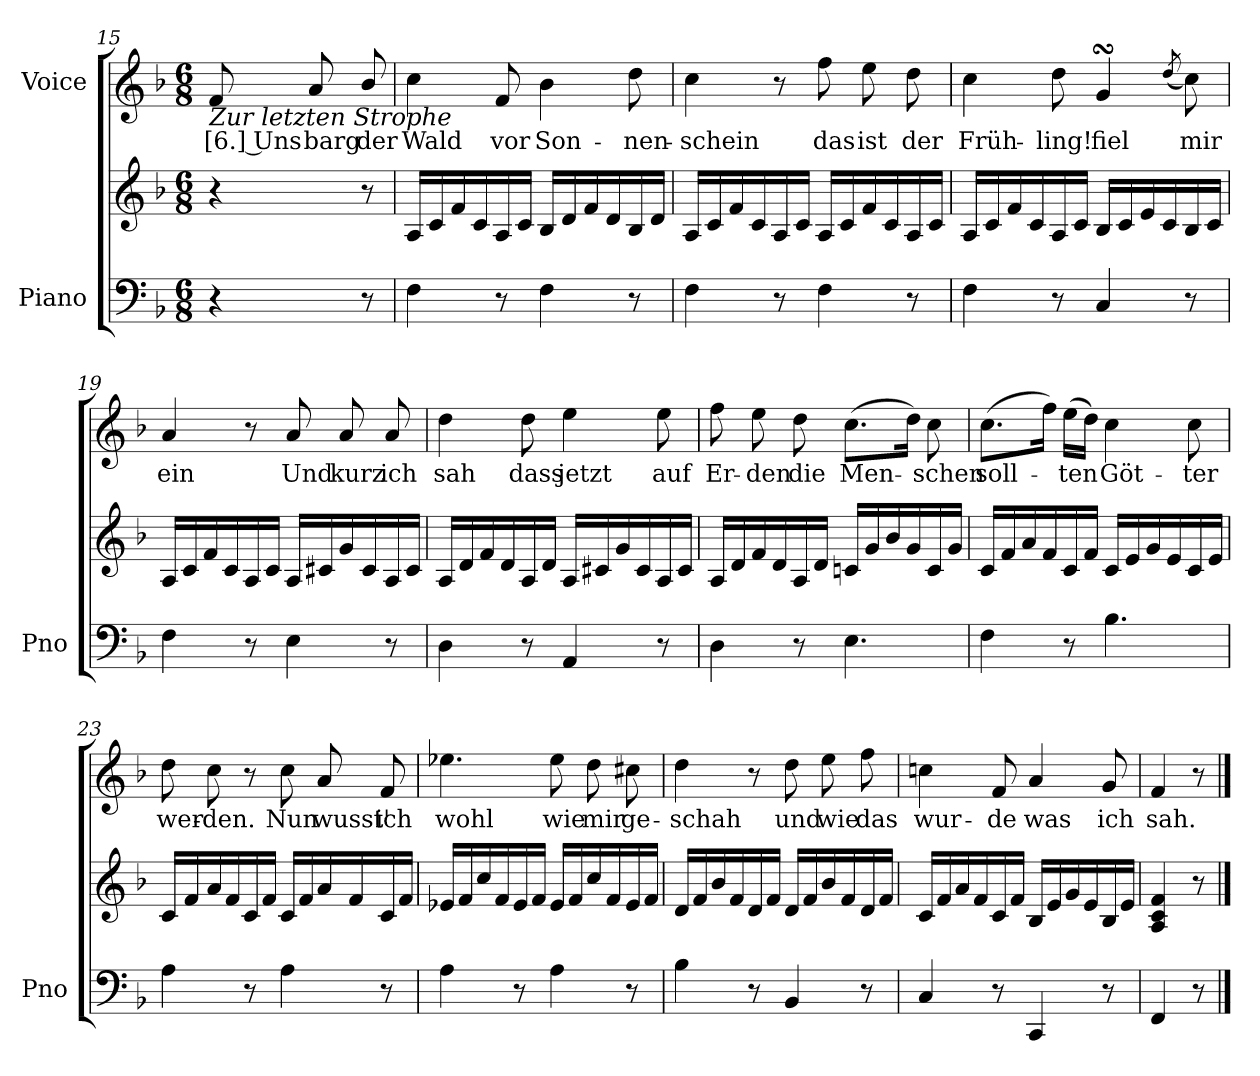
**kern	**kern	**kern	**text
*part2	*part2	*part1	*part1
*staff3	*staff2	*staff1	*staff1
*I"Piano	*	*I"Voice	*
*I'Pno	*	*	*
!!LO:LB:g=z
*clefF4	*clefG2	*clefG2	*
*k[b-]	*k[b-]	*k[b-]	*
*M6/8	*M6/8	*M6/8	*
=15	=15	=15	=15
!	!	!LO:TX:b:i:t=Zur letzten Strophe	!
!	!	!	!LO:LY:b
4r	4r	8f/	[6.] Uns
!	!	!	!LO:LY:b
.	.	8a/	barg
!	!	!	!LO:LY:b
8r	8r	8b-/	der
=16	=16	=16	=16
!	!	!	!LO:LY:b
4F\	16A/LL	4cc\	Wald
.	16c/	.	.
.	16f/	.	.
.	16c/	.	.
!	!	!	!LO:LY:b
8r	16A/	8f/	vor
.	16c/JJ	.	.
!	!	!	!LO:LY:b
4F\	16B-/LL	4b-\	Son-
.	16d/	.	.
.	16f/	.	.
.	16d/	.	.
!	!	!	!LO:LY:b
8r	16B-/	8dd\	-nen-
.	16d/JJ	.	.
=17	=17	=17	=17
!	!	!	!LO:LY:b
4F\	16A/LL	4cc\	-schein
.	16c/	.	.
.	16f/	.	.
.	16c/	.	.
8r	16A/	8r	.
.	16c/JJ	.	.
!	!	!	!LO:LY:b
4F\	16A/LL	8ff\	das
.	16c/	.	.
!	!	!	!LO:LY:b
.	16f/	8ee\	ist
.	16c/	.	.
!	!	!	!LO:LY:b
8r	16A/	8dd\	der
.	16c/JJ	.	.
=18	=18	=18	=18
!	!	!	!LO:LY:b
4F\	16A/LL	4cc\	Früh-
.	16c/	.	.
.	16f/	.	.
.	16c/	.	.
!	!	!	!LO:LY:b
8r	16A/	8dd\	-ling!
.	16c/JJ	.	.
!	!	!	!LO:LY:b
4C/	16B-/LL	4gsSSS/	fiel
.	16c/	.	.
.	16e/	.	.
.	16c/	.	.
.	.	(8qdd/	.
!	!	!	!LO:LY:b
8r	16B-/	8cc\)	mir
.	16c/JJ	.	.
!!LO:PB:g=z
=19	=19	=19	=19
!	!	!	!LO:LY:b
4F\	16A/LL	4a/	ein
.	16c/	.	.
.	16f/	.	.
.	16c/	.	.
8r	16A/	8r	.
.	16c/JJ	.	.
!	!	!	!LO:LY:b
4E\	16A/LL	8a/	Und
.	16c#X/	.	.
!	!	!	!LO:LY:b
.	16g/	8a/	kurz
.	16c#/	.	.
!	!	!	!LO:LY:b
8r	16A/	8a/	ich
.	16c#/JJ	.	.
!!LO:LB:g=z
=20	=20	=20	=20
!	!	!	!LO:LY:b
4D\	16A/LL	4dd\	sah
.	16d/	.	.
.	16f/	.	.
.	16d/	.	.
!	!	!	!LO:LY:b
8r	16A/	8dd\	dass
.	16d/JJ	.	.
!	!	!	!LO:LY:b
4AA/	16A/LL	4ee\	jetzt
.	16c#X/	.	.
.	16g/	.	.
.	16c#/	.	.
!	!	!	!LO:LY:b
8r	16A/	8ee\	auf
.	16c#/JJ	.	.
=21	=21	=21	=21
!	!	!	!LO:LY:b
4D\	16A/LL	8ff\	Er-
.	16d/	.	.
!	!	!	!LO:LY:b
.	16f/	8ee\	-den
.	16d/	.	.
!	!	!	!LO:LY:b
8r	16A/	8dd\	die
.	16d/JJ	.	.
!	!	!	!LO:LY:b
4.E\	16cn/LL	(8.cc\L	Men-
.	16g/	.	.
.	16b-/	.	.
.	16g/	16dd\Jk)	.
!	!	!	!LO:LY:b
.	16c/	8cc\	-schen
.	16g/JJ	.	.
=22	=22	=22	=22
!	!	!	!LO:LY:b
4F\	16c/LL	(8.cc\L	soll-
.	16f/	.	.
.	16a/	.	.
.	16f/	16ff\Jk)	.
!	!	!	!LO:LY:b
8r	16c/	(16ee\LL	-ten
.	16f/JJ	16dd\JJ)	.
!	!	!	!LO:LY:b
4.B-\	16c/LL	4cc\	Göt-
.	16e/	.	.
.	16g/	.	.
.	16e/	.	.
!	!	!	!LO:LY:b
.	16c/	8cc\	-ter
.	16e/JJ	.	.
!!LO:LB:g=z
=23	=23	=23	=23
!	!	!	!LO:LY:b
4A\	16c/LL	8dd\	wer-
.	16f/	.	.
!	!	!	!LO:LY:b
.	16a/	8cc\	-den.
.	16f/	.	.
8r	16c/	8r	.
.	16f/JJ	.	.
!	!	!	!LO:LY:b
4A\	16c/LL	8cc\	Nun
.	16f/	.	.
!	!	!	!LO:LY:b
.	16a/	8a/	wusst'
.	16f/	.	.
!	!	!	!LO:LY:b
8r	16c/	8f/	ich
.	16f/JJ	.	.
!!LO:LB:g=z
=24	=24	=24	=24
!	!	!	!LO:LY:b
4A\	16e-X/LL	4.ee-X\	wohl
.	16f/	.	.
.	16cc/	.	.
.	16f/	.	.
8r	16e-/	.	.
.	16f/JJ	.	.
!	!	!	!LO:LY:b
4A\	16e-/LL	8ee-\	wie
.	16f/	.	.
!	!	!	!LO:LY:b
.	16cc/	8dd\	mir
.	16f/	.	.
!	!	!	!LO:LY:b
8r	16e-/	8cc#X\	ge-
.	16f/JJ	.	.
=25	=25	=25	=25
!	!	!	!LO:LY:b
4B-\	16d/LL	4dd\	-schah
.	16f/	.	.
.	16b-/	.	.
.	16f/	.	.
8r	16d/	8r	.
.	16f/JJ	.	.
!	!	!	!LO:LY:b
4BB-/	16d/LL	8dd\	und
.	16f/	.	.
!	!	!	!LO:LY:b
.	16b-/	8ee\	wie
.	16f/	.	.
!	!	!	!LO:LY:b
8r	16d/	8ff\	das
.	16f/JJ	.	.
=26	=26	=26	=26
!	!	!	!LO:LY:b
4C/	16c/LL	4ccn\	wur-
.	16f/	.	.
.	16a/	.	.
.	16f/	.	.
!	!	!	!LO:LY:b
8r	16c/	8f/	-de
.	16f/JJ	.	.
!	!	!	!LO:LY:b
4CC/	16B-/LL	4a/	was
.	16e/	.	.
.	16g/	.	.
.	16e/	.	.
!	!	!	!LO:LY:b
8r	16B-/	8g/	ich
.	16e/JJ	.	.
=27	=27	=27	=27
!	!	!	!LO:LY:b
4FF/	4A/ 4c/ 4f/	4f/	sah.
8r	8r	8r	.
==	==	==	==
*-	*-	*-	*-
